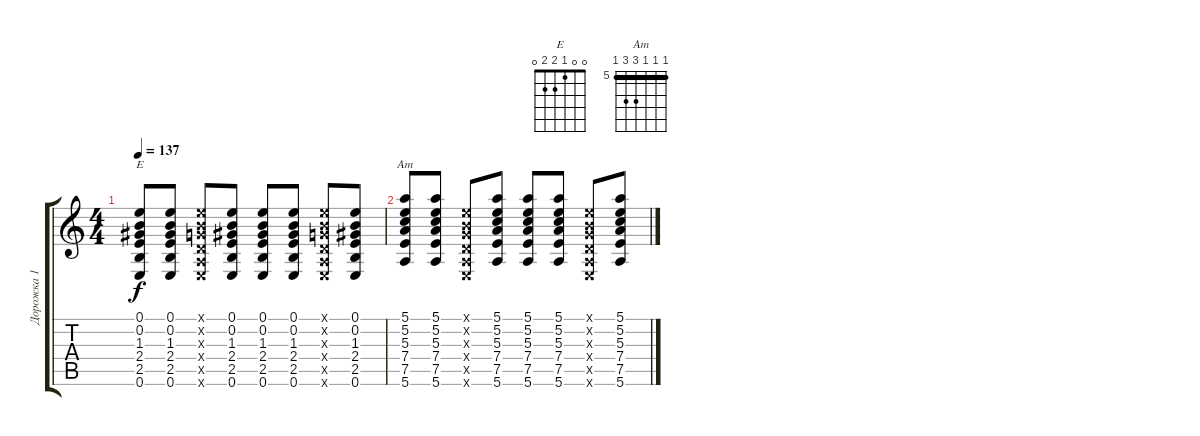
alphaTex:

\track ("Дорожка 1" "Дорожка 1") {instrument electricguitarjazz}
\staff {score tabs}
\tuning (E4 B3 G3 D3 A2 E2) {hide}
\chord ("E" 0 0 1 2 2 0)
\chord ("Am" 5 5 5 7 7 5) {firstfret 5 barre 5}
\ts (4 4)
\tempo 137
\clef g2
\ks c
(0.1 0.2 1.3 2.4 2.5 0.6).8{ch "E" dy f} (0.1 0.2 1.3 2.4 2.5 0.6).8 (0.1{x} 0.2{x} 0.3{x} 0.4{x} 0.5{x} 0.6{x}).8 (0.1 0.2 1.3 2.4 2.5 0.6).8 (0.1 0.2 1.3 2.4 2.5 0.6).8 (0.1 0.2 1.3 2.4 2.5 0.6).8 (0.1{x} 0.2{x} 0.3{x} 0.4{x} 0.5{x} 0.6{x}).8 (0.1 0.2 1.3 2.4 2.5 0.6).8 |
(5.1 5.2 5.3 7.4 7.5 5.6).8{ch "Am"} (5.1 5.2 5.3 7.4 7.5 5.6).8 (0.1{x} 0.2{x} 0.3{x} 0.4{x} 0.5{x} 0.6{x}).8 (5.1 5.2 5.3 7.4 7.5 5.6).8 (5.1 5.2 5.3 7.4 7.5 5.6).8 (5.1 5.2 5.3 7.4 7.5 5.6).8 (0.1{x} 0.2{x} 0.3{x} 0.4{x} 0.5{x} 0.6{x}).8 (5.1 5.2 5.3 7.4 7.5 5.6).8
